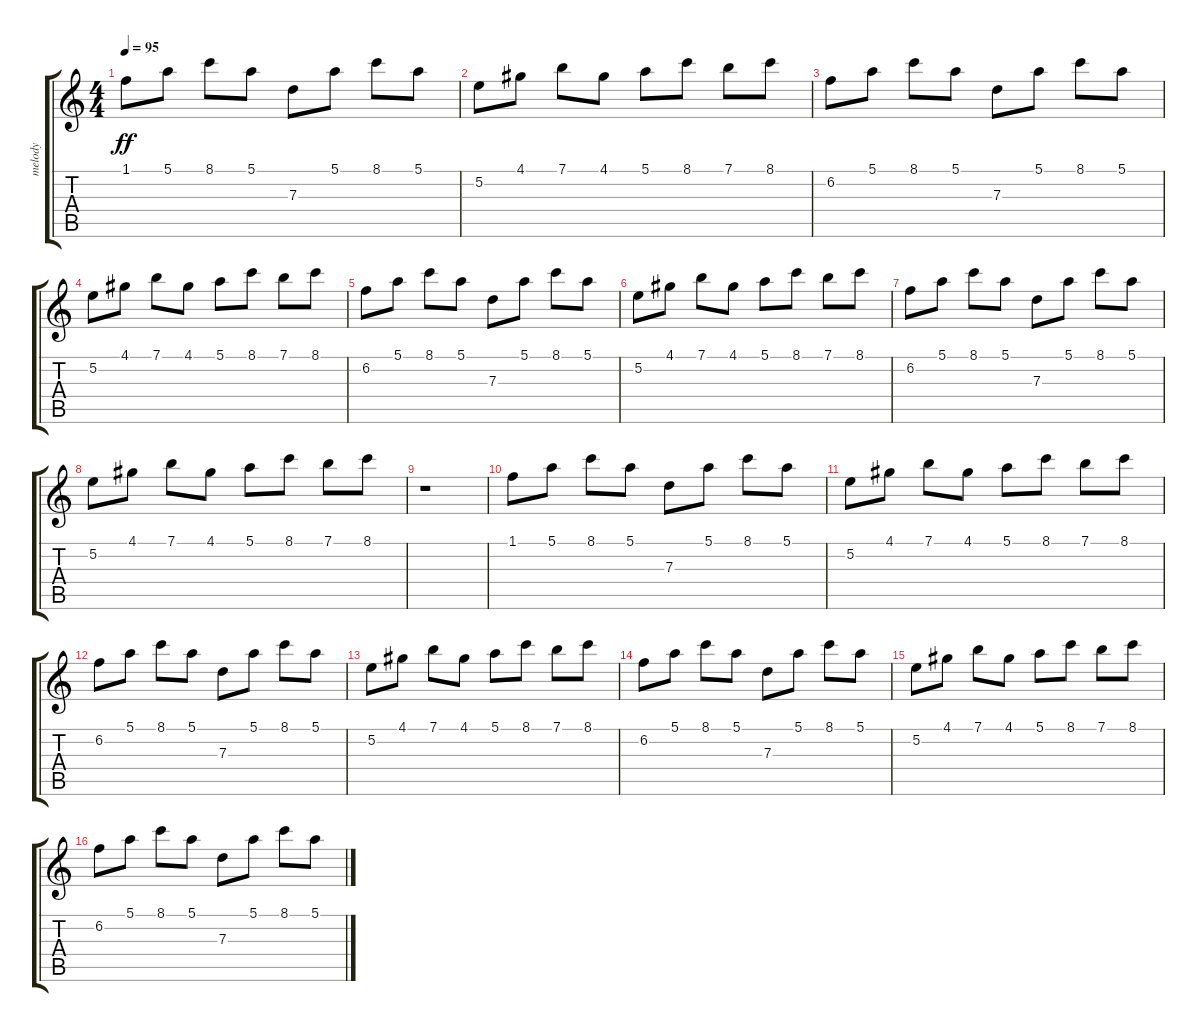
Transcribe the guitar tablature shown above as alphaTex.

\track ("melody" "melody") {instrument electricguitarclean}
\staff {score tabs}
\tuning (E4 B3 G3 D3 A2 E2) {hide}
\ts (4 4)
\tempo 95
\clef g2
\ks c
1.1.8{dy ff} 5.1.8 8.1.8 5.1.8 7.3.8 5.1.8 8.1.8 5.1.8 |
5.2.8 4.1.8 7.1.8 4.1.8 5.1.8 8.1.8 7.1.8 8.1.8 |
6.2.8 5.1.8 8.1.8 5.1.8 7.3.8 5.1.8 8.1.8 5.1.8 |
5.2.8 4.1.8 7.1.8 4.1.8 5.1.8 8.1.8 7.1.8 8.1.8 |
6.2.8 5.1.8 8.1.8 5.1.8 7.3.8 5.1.8 8.1.8 5.1.8 |
5.2.8 4.1.8 7.1.8 4.1.8 5.1.8 8.1.8 7.1.8 8.1.8 |
6.2.8 5.1.8 8.1.8 5.1.8 7.3.8 5.1.8 8.1.8 5.1.8 |
5.2.8 4.1.8 7.1.8 4.1.8 5.1.8 8.1.8 7.1.8 8.1.8 |
r.1 |
1.1.8 5.1.8 8.1.8 5.1.8 7.3.8 5.1.8 8.1.8 5.1.8 |
5.2.8 4.1.8 7.1.8 4.1.8 5.1.8 8.1.8 7.1.8 8.1.8 |
6.2.8 5.1.8 8.1.8 5.1.8 7.3.8 5.1.8 8.1.8 5.1.8 |
5.2.8 4.1.8 7.1.8 4.1.8 5.1.8 8.1.8 7.1.8 8.1.8 |
6.2.8 5.1.8 8.1.8 5.1.8 7.3.8 5.1.8 8.1.8 5.1.8 |
5.2.8 4.1.8 7.1.8 4.1.8 5.1.8 8.1.8 7.1.8 8.1.8 |
6.2.8 5.1.8 8.1.8 5.1.8 7.3.8 5.1.8 8.1.8 5.1.8
